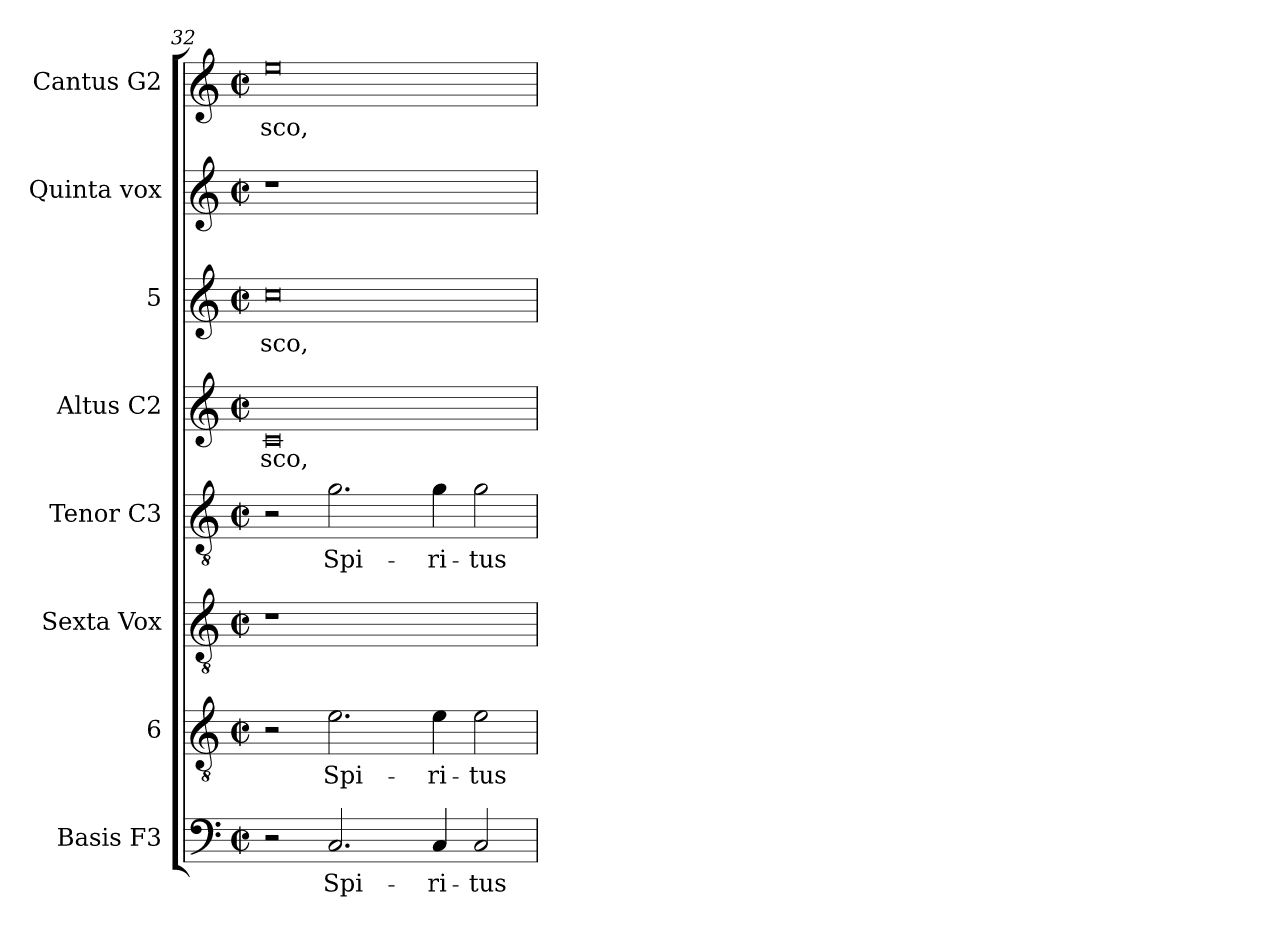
**kern	**text	**kern	**text	**kern	**kern	**text	**kern	**text	**kern	**text	**kern	**kern	**text
*part8	*part8	*part7	*part7	*part6	*part5	*part5	*part4	*part4	*part3	*part3	*part2	*part1	*part1
*staff8	*staff8	*staff7	*staff7	*staff6	*staff5	*staff5	*staff4	*staff4	*staff3	*staff3	*staff2	*staff1	*staff1
*I"Basis  F3	*	*I"6	*	*I"Sexta  Vox	*I"Tenor  C3	*	*I"Altus  C2	*	*I"5	*	*I"Quinta  vox	*I"Cantus  G2	*
*I'B	*	*	*	*	*I'T	*	*I'A	*	*	*	*	*I'C	*
*clefF4	*	*clefGv2	*	*clefGv2	*clefGv2	*	*clefG2	*	*clefG2	*	*clefG2	*clefG2	*
*k[]	*	*k[]	*	*k[]	*k[]	*	*k[]	*	*k[]	*	*k[]	*k[]	*
*C:	*	*C:	*	*C:	*C:	*	*C:	*	*C:	*	*C:	*C:	*
*M2/2	*	*M2/2	*	*M2/2	*M2/2	*	*M2/2	*	*M2/2	*	*M2/2	*M2/2	*
*met(c|)	*	*met(c|)	*	*met(c|)	*met(c|)	*	*met(c|)	*	*met(c|)	*	*met(c|)	*met(c|)	*
=32	=32	=32	=32	=32	=32	=32	=32	=32	=32	=32	=32	=32	=32
!	!	!	!	!	!	!	!	!LO:LY:b:cj	!	!LO:LY:b:cj	!	!	!LO:LY:b:cj
2r	.	2r	.	1r	2r	.	0c	-sco,	0cc	-sco,	1r	0ee	-sco,
!	!LO:LY:b:cj	!	!LO:LY:b:cj	!	!	!LO:LY:b:cj	!	!	!	!	!	!	!
2.C/	Spi-	2.e\	-Spi-	.	2.g\	Spi-	.	.	.	.	.	.	.
.	.	.	.	1ryy	.	.	.	.	.	.	1ryy	.	.
!	!LO:LY:b:cj	!	!LO:LY:b:cj	!	!	!LO:LY:b:cj	!	!	!	!	!	!	!
4C/	-ri-	4e\	-ri-	.	4g\	-ri-	.	.	.	.	.	.	.
!	!LO:LY:b:cj	!	!LO:LY:b:cj	!	!	!LO:LY:b:cj	!	!	!	!	!	!	!
2C/	-tus	2e\	-tus	.	2g\	-tus	.	.	.	.	.	.	.
=	=	=	=	=	=	=	=	=	=	=	=	=	=
*-	*-	*-	*-	*-	*-	*-	*-	*-	*-	*-	*-	*-	*-
